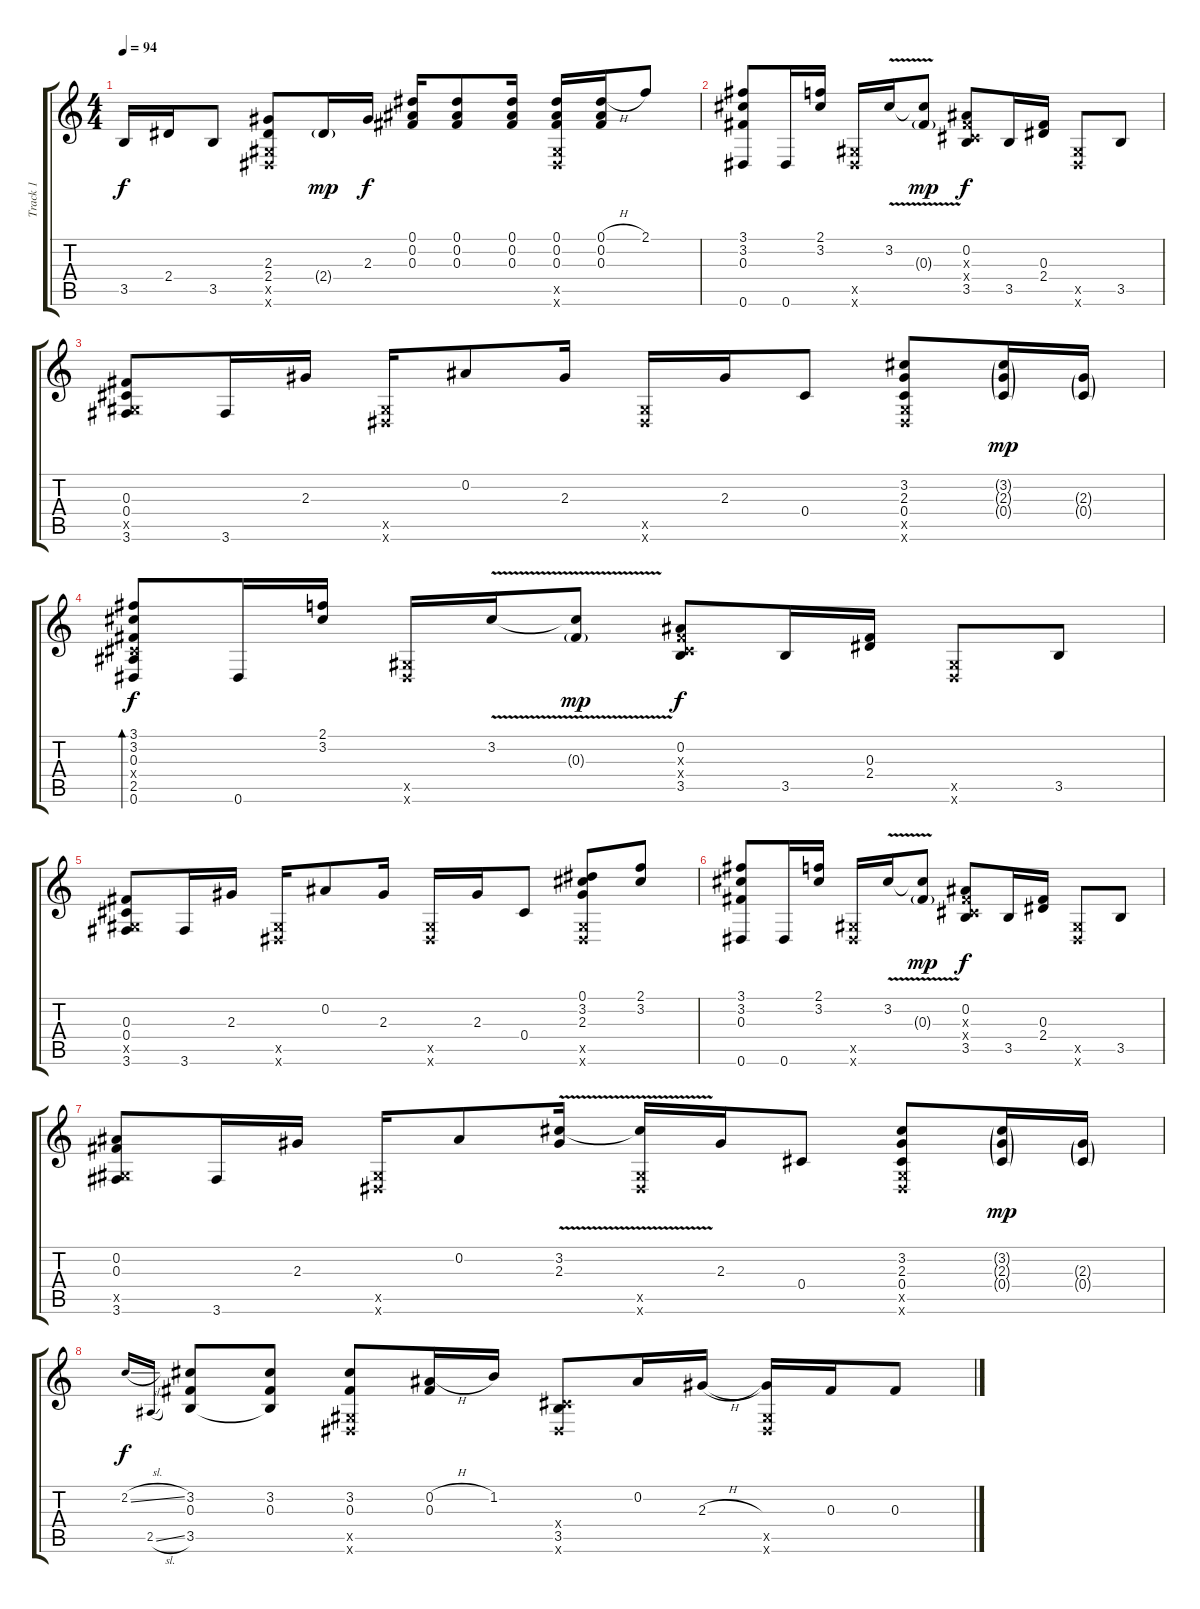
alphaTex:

\track ("Track 1" "Track 1") {instrument acousticguitarsteel}
\staff {score tabs}
\tuning (Eb4 Bb3 Gb3 Db3 Ab2 Eb2) {hide}
\ts (4 4)
\tempo 94
\clef g2
\ks c
3.5.16{dy f} 2.4.16 3.5.8 (2.3 2.4 0.5{x} 0.6{x}).8 2.4{g}.16{dy mp} 2.3.16{dy f} (0.1 0.2 0.3).16 (0.1 0.2 0.3).8 (0.1 0.2 0.3).16 (0.1 0.2 0.3 0.5{x} 0.6{x}).16 (0.1{h} 0.2 0.3).16 2.1.8 |
(3.1 3.2 0.3 0.6).8 0.6.16 (2.1 3.2).16 (0.5{x} 0.6{x}).16 3.2{v}.16 (3.2{t} 0.3{g}).8{dy mp} (0.2 0.3{x} 0.4{x} 3.5).8{dy f} 3.5.16 (0.3 2.4).16 (0.5{x} 0.6{x}).8 3.5.8 |
(0.3 0.4 0.5{x} 3.6).8 3.6.16 2.3.16 (0.5{x} 0.6{x}).16 0.2.8 2.3.16 (0.5{x} 0.6{x}).16 2.3.16 0.4.8 (3.2 2.3 0.4 0.5{x} 0.6{x}).8 (3.2{g} 2.3{g} 0.4{g}).16{dy mp} (2.3{g} 0.4{g}).16 |
(3.1 3.2 0.3 0.4{x} 2.5 0.6).8{bd 60 dy f} 0.6.16 (2.1 3.2).16 (0.5{x} 0.6{x}).16 3.2{v}.16 (3.2{t} 0.3{g}).8{dy mp} (0.2 0.3{x} 0.4{x} 3.5).8{dy f} 3.5.16 (0.3 2.4).16 (0.5{x} 0.6{x}).8 3.5.8 |
(0.3 0.4 0.5{x} 3.6).8 3.6.16 2.3.16 (0.5{x} 0.6{x}).16 0.2.8 2.3.16 (0.5{x} 0.6{x}).16 2.3.16 0.4.8 (0.1 3.2 2.3 0.5{x} 0.6{x}).8 (2.1 3.2).8 |
(3.1 3.2 0.3 0.6).8 0.6.16 (2.1 3.2).16 (0.5{x} 0.6{x}).16 3.2{v}.16 (3.2{t} 0.3{g}).8{dy mp} (0.2 0.3{x} 0.4{x} 3.5).8{dy f} 3.5.16 (0.3 2.4).16 (0.5{x} 0.6{x}).8 3.5.8 |
(0.2 0.3 0.5{x} 3.6).8 3.6.16 2.3.16 (0.5{x} 0.6{x}).16 0.2.8 (3.2{v} 2.3).16 (3.2{t} 0.5{x} 0.6{x}).16 2.3.16 0.4.8 (3.2 2.3 0.4 0.5{x} 0.6{x}).8 (3.2{g} 2.3{g} 0.4{g}).16{dy mp} (2.3{g} 0.4{g}).16 |
2.2{sl}.16{gr onbeat dy f} 2.5{sl}.16{gr onbeat} (3.2 0.3 3.5).8 (3.2 0.3 3.5{t}).8 (3.2 0.3 0.5{x} 0.6{x}).8 (0.2{h} 0.3).16 1.2.16 (0.4{x} 3.5 0.6{x}).8 0.2.16 2.3{h}.16 (2.3{t} 0.5{x} 0.6{x}).16 0.3.16 0.3.8
